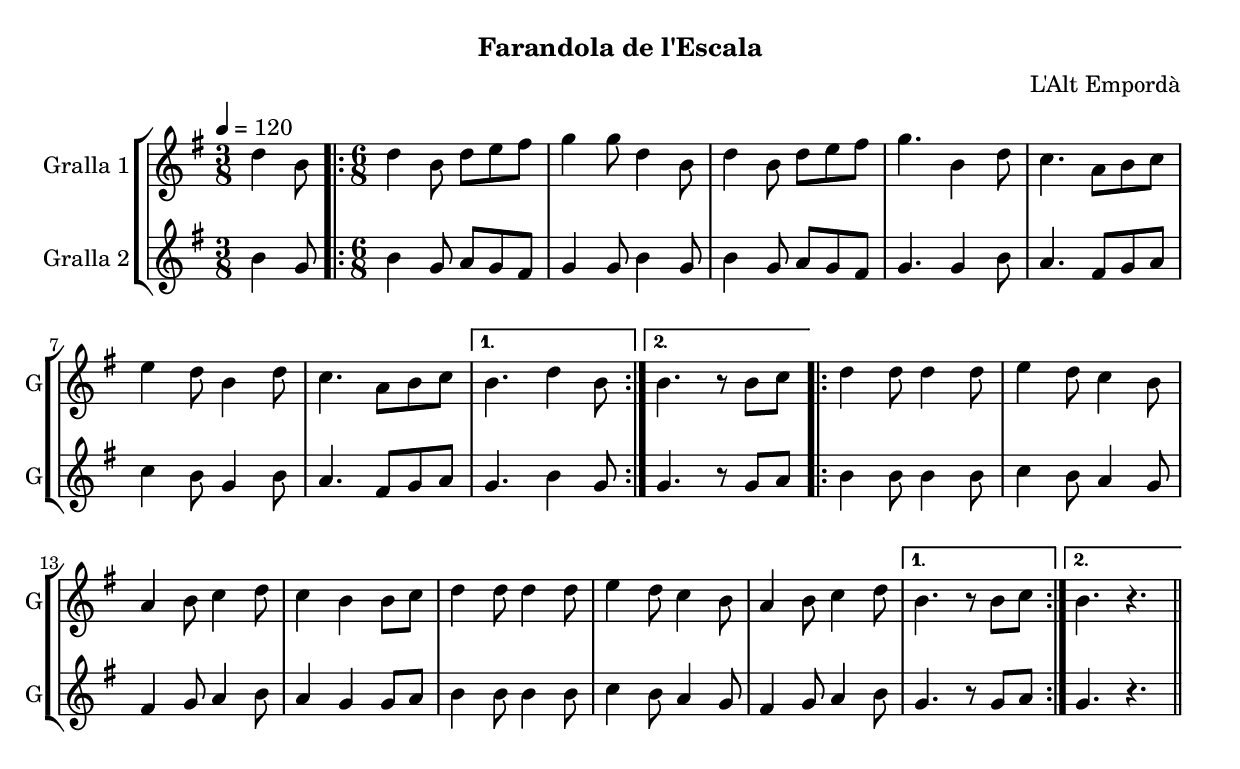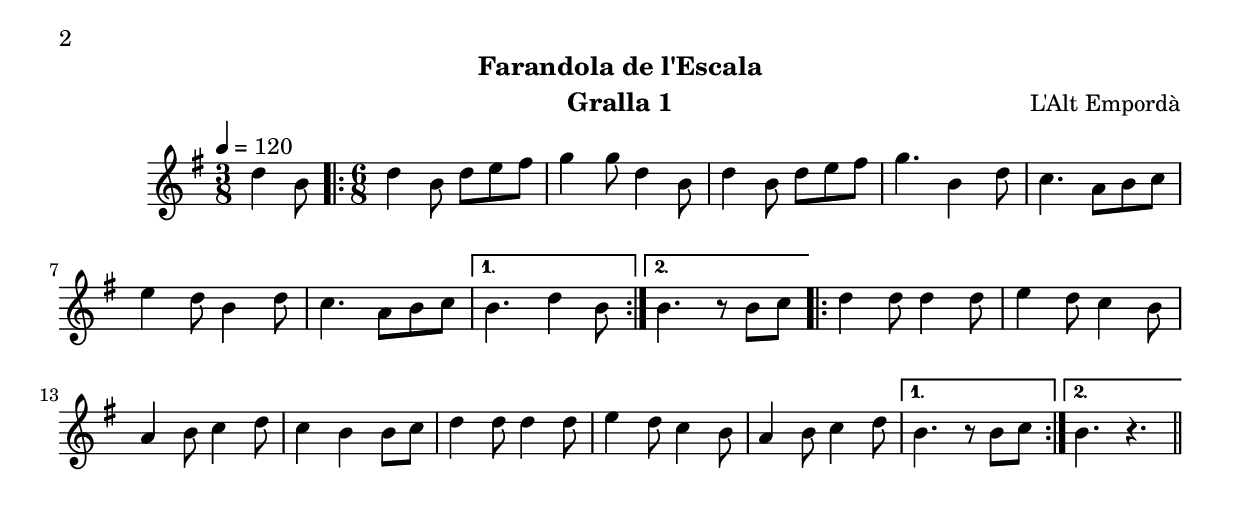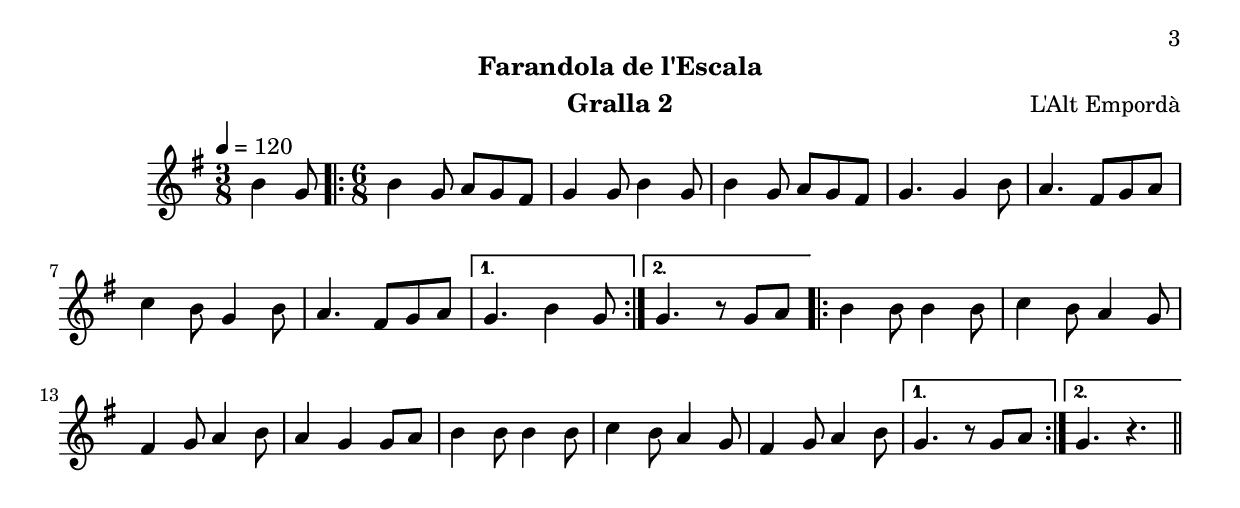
\version "2.16.2"

\header {
  dedication=""
  title=""
  subtitle="Farandola de l'Escala"
  subsubtitle=""
  poet=""
  meter=""
  piece=""
  composer="L'Alt Empordà"
  arranger=""
  opus=""
  instrument=""
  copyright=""
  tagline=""
}

liniaroAa =
\relative d''
{
  \tempo 4=120
  \clef treble
  \key g \major
  \time 3/8
  d4 b8  |
  \time 6/8   \repeat volta 2 { d4 b8 d e fis  |
  g4 g8 d4 b8  |
  d4 b8 d e fis  |
  %05
  g4. b,4 d8  |
  c4. a8 b c  |
  e4 d8 b4 d8  |
  c4. a8 b c }
  \alternative { { b4. d4 b8 }
  %10
  { b4. r8 b c } }
  \repeat volta 2 { d4 d8 d4 d8  |
  e4 d8 c4 b8  |
  a4 b8 c4 d8  |
  c4 b b8 c  |
  %15
  d4 d8 d4 d8  |
  e4 d8 c4 b8  |
  a4 b8 c4 d8 }
  \alternative { { b4. r8 b c }
  { b4. r } } \bar "||"
}

liniaroAb =
\relative b'
{
  \tempo 4=120
  \clef treble
  \key g \major
  \time 3/8
  b4 g8  |
  \time 6/8   \repeat volta 2 { b4 g8 a g fis  |
  g4 g8 b4 g8  |
  b4 g8 a g fis  |
  %05
  g4. g4 b8  |
  a4. fis8 g a  |
  c4 b8 g4 b8  |
  a4. fis8 g a }
  \alternative { { g4. b4 g8 }
  %10
  { g4. r8 g a } }
  \repeat volta 2 { b4 b8 b4 b8  |
  c4 b8 a4 g8  |
  fis4 g8 a4 b8  |
  a4 g g8 a  |
  %15
  b4 b8 b4 b8  |
  c4 b8 a4 g8  |
  fis4 g8 a4 b8 }
  \alternative { { g4. r8 g a }
  { g4. r } } \bar "||"
}

\bookpart {
  \score {
    \new StaffGroup {
      \override Score.RehearsalMark #'self-alignment-X = #LEFT
      <<
        \new Staff \with {instrumentName = #"Gralla 1" shortInstrumentName = #"G"} \liniaroAa
        \new Staff \with {instrumentName = #"Gralla 2" shortInstrumentName = #"G"} \liniaroAb
      >>
    }
    \layout {}
  }
  \score { \unfoldRepeats
    \new StaffGroup {
      \override Score.RehearsalMark #'self-alignment-X = #LEFT
      <<
        \new Staff \with {instrumentName = #"Gralla 1" shortInstrumentName = #"G"} \liniaroAa
        \new Staff \with {instrumentName = #"Gralla 2" shortInstrumentName = #"G"} \liniaroAb
      >>
    }
    \midi {
      \set Staff.midiInstrument = "oboe"
      \set DrumStaff.midiInstrument = "drums"
    }
  }
}

\bookpart {
  \header {instrument="Gralla 1"}
  \score {
    \new StaffGroup {
      \override Score.RehearsalMark #'self-alignment-X = #LEFT
      <<
        \new Staff \liniaroAa
      >>
    }
    \layout {}
  }
  \score { \unfoldRepeats
    \new StaffGroup {
      \override Score.RehearsalMark #'self-alignment-X = #LEFT
      <<
        \new Staff \liniaroAa
      >>
    }
    \midi {
      \set Staff.midiInstrument = "oboe"
      \set DrumStaff.midiInstrument = "drums"
    }
  }
}

\bookpart {
  \header {instrument="Gralla 2"}
  \score {
    \new StaffGroup {
      \override Score.RehearsalMark #'self-alignment-X = #LEFT
      <<
        \new Staff \liniaroAb
      >>
    }
    \layout {}
  }
  \score { \unfoldRepeats
    \new StaffGroup {
      \override Score.RehearsalMark #'self-alignment-X = #LEFT
      <<
        \new Staff \liniaroAb
      >>
    }
    \midi {
      \set Staff.midiInstrument = "oboe"
      \set DrumStaff.midiInstrument = "drums"
    }
  }
}

